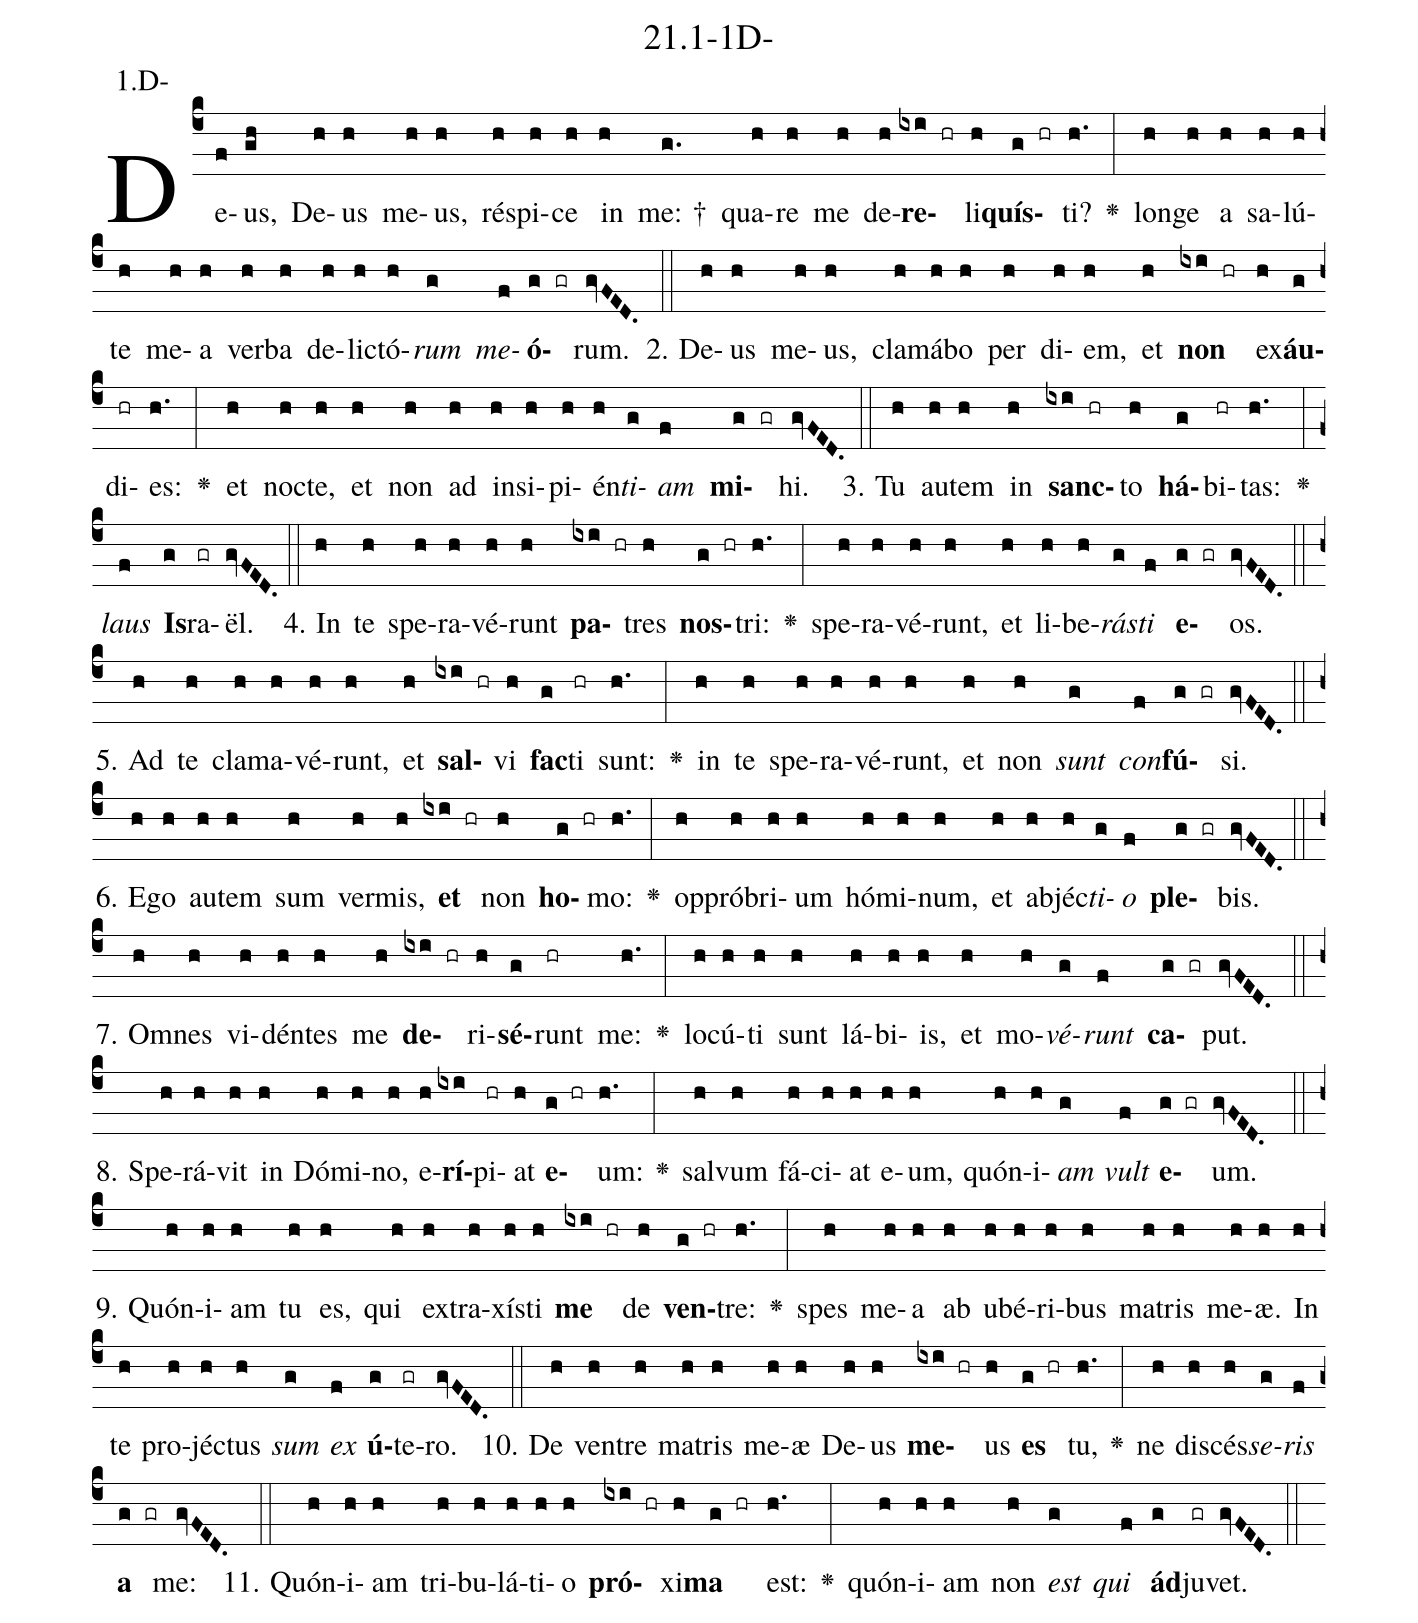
name: 21.1-1D-;
annotation: 1.D-;
%%
(c4)De(f)us,(gh) De(h)us(h) me(h)us,(h) ré(h)spi(h)ce(h) in(h) me: †(g.) qua(h)re(h) me(h) de(h)<b>re</b>(ixi hr)li(h)<b>quís</b>(g hr)ti?(h.) <v>\greheightstar</v>(:) lon(h)ge(h) a(h) sa(h)lú(h)te(h) me(h)a(h) ver(h)ba(h) de(h)lic(h)tó(h)<i>rum</i>(g) <i>me</i>(f)<b>ó</b>(g gr)rum.(gvFED.) (::)
2. De(h)us(h) me(h)us,(h) cla(h)má(h)bo(h) per(h) di(h)em,(h) et(h) <b>non</b>(ixi hr) ex(h)<b>áu</b>(g)di(hr)es:(h.) <v>\greheightstar</v>(:) et(h) noc(h)te,(h) et(h) non(h) ad(h) in(h)si(h)pi(h)én(h)<i>ti</i>(g)<i>am</i>(f) <b>mi</b>(g gr)hi.(gvFED.) (::)
3. Tu(h) au(h)tem(h) in(h) <b>sanc</b>(ixi hr)to(h) <b>há</b>(g)bi(hr)tas:(h.) <v>\greheightstar</v>(:) <i>laus</i>(f) <b>Is</b>(g)ra(gr)ël.(gvFED.) (::)
4. In(h) te(h) spe(h)ra(h)vé(h)runt(h) <b>pa</b>(ixi hr)tres(h) <b>nos</b>(g hr)tri:(h.) <v>\greheightstar</v>(:) spe(h)ra(h)vé(h)runt,(h) et(h) li(h)be(h)<i>rás</i>(g)<i>ti</i>(f) <b>e</b>(g gr)os.(gvFED.) (::)
5. Ad(h) te(h) cla(h)ma(h)vé(h)runt,(h) et(h) <b>sal</b>(ixi hr)vi(h) <b>fac</b>(g)ti(hr) sunt:(h.) <v>\greheightstar</v>(:) in(h) te(h) spe(h)ra(h)vé(h)runt,(h) et(h) non(h) <i>sunt</i>(g) <i>con</i>(f)<b>fú</b>(g gr)si.(gvFED.) (::)
6. E(h)go(h) au(h)tem(h) sum(h) ver(h)mis,(h) <b>et</b>(ixi hr) non(h) <b>ho</b>(g hr)mo:(h.) <v>\greheightstar</v>(:) op(h)pró(h)bri(h)um(h) hó(h)mi(h)num,(h) et(h) ab(h)jéc(h)<i>ti</i>(g)<i>o</i>(f) <b>ple</b>(g gr)bis.(gvFED.) (::)
7. Om(h)nes(h) vi(h)dén(h)tes(h) me(h) <b>de</b>(ixi hr)ri(h)<b>sé</b>(g)runt(hr) me:(h.) <v>\greheightstar</v>(:) lo(h)cú(h)ti(h) sunt(h) lá(h)bi(h)is,(h) et(h) mo(h)<i>vé</i>(g)<i>runt</i>(f) <b>ca</b>(g gr)put.(gvFED.) (::)
8. Spe(h)rá(h)vit(h) in(h) Dó(h)mi(h)no,(h) e(h)<b>rí</b>(ixi)pi(hr)at(h) <b>e</b>(g hr)um:(h.) <v>\greheightstar</v>(:) sal(h)vum(h) fá(h)ci(h)at(h) e(h)um,(h) quón(h)i(h)<i>am</i>(g) <i>vult</i>(f) <b>e</b>(g gr)um.(gvFED.) (::)
9. Quón(h)i(h)am(h) tu(h) es,(h) qui(h) ex(h)tra(h)xís(h)ti(h) <b>me</b>(ixi hr) de(h) <b>ven</b>(g hr)tre:(h.) <v>\greheightstar</v>(:) spes(h) me(h)a(h) ab(h) u(h)bé(h)ri(h)bus(h) ma(h)tris(h) me(h)æ.(h) In(h) te(h) pro(h)jéc(h)tus(h) <i>sum</i>(g) <i>ex</i>(f) <b>ú</b>(g)te(gr)ro.(gvFED.) (::)
10. De(h) ven(h)tre(h) ma(h)tris(h) me(h)æ(h) De(h)us(h) <b>me</b>(ixi hr)us(h) <b>es</b>(g hr) tu,(h.) <v>\greheightstar</v>(:) ne(h) di(h)scés(h)<i>se</i>(g)<i>ris</i>(f) <b>a</b>(g gr) me:(gvFED.) (::)
11. Quón(h)i(h)am(h) tri(h)bu(h)lá(h)ti(h)o(h) <b>pró</b>(ixi hr)xi(h)<b>ma</b>(g hr) est:(h.) <v>\greheightstar</v>(:) quón(h)i(h)am(h) non(h) <i>est</i>(g) <i>qui</i>(f) <b>ád</b>(g)ju(gr)vet.(gvFED.) (::)
